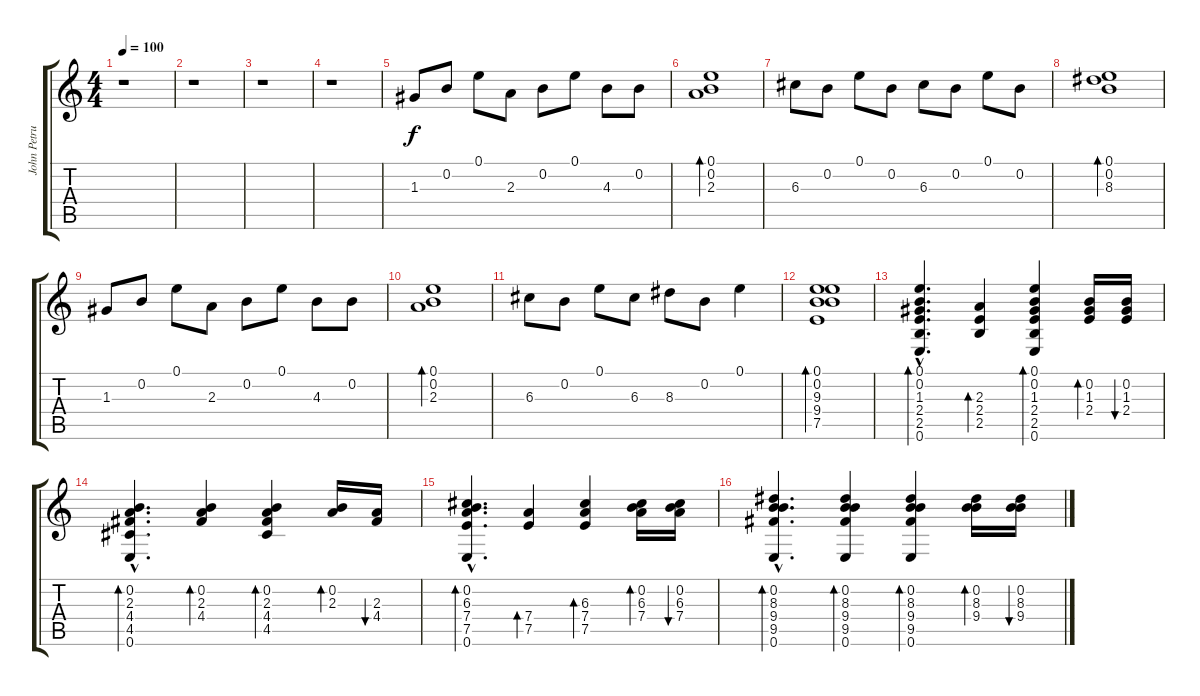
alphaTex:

\track ("John Petrucci" "John Petru") {instrument electricguitarclean}
\staff {score tabs}
\tuning (E4 B3 G3 D3 A2 E2) {hide}
\ts (4 4)
\tempo 100
\clef g2
\ks c
r.1{dy f instrument electricguitarclean} |
r.1 |
r.1 |
r.1 |
1.3.8 0.2.8 0.1.8 2.3.8 0.2.8 0.1.8 4.3.8 0.2.8 |
(0.1 0.2 2.3).1{bd 120} |
6.3.8 0.2.8 0.1.8 0.2.8 6.3.8 0.2.8 0.1.8 0.2.8 |
(0.1 0.2 8.3).1{bd 120} |
1.3.8 0.2.8 0.1.8 2.3.8 0.2.8 0.1.8 4.3.8 0.2.8 |
(0.1 0.2 2.3).1{bd 120} |
6.3.8 0.2.8 0.1.8 6.3.8 8.3.8 0.2.8 0.1.4 |
(0.1 0.2 9.3 9.4 7.5).1{bd 120} |
(0.1{hac} 0.2{hac} 1.3{hac} 2.4{hac} 2.5{hac} 0.6{hac}).4{d bd 120} (2.3 2.4 2.5).4{bd 60} (0.1 0.2 1.3 2.4 2.5 0.6).4{bd 60} (0.2 1.3 2.4).16{bd 60} (0.2 1.3 2.4).16{bu 60} |
(0.2{hac} 2.3{hac} 4.4{hac} 4.5{hac} 0.6{hac}).4{d bd 120} (0.2 2.3 4.4).4{bd 60} (0.2 2.3 4.4 4.5).4{bd 60} (0.2 2.3).16{bd 60} (2.3 4.4).16{bu 60} |
(0.2{hac} 6.3{hac} 7.4{hac} 7.5{hac} 0.6{hac}).4{d bd 120} (7.4 7.5).4{bd 60} (6.3 7.4 7.5).4{bd 60} (0.2 6.3 7.4).16{bd 60} (0.2 6.3 7.4).16{bu 60} |
(0.2{hac} 8.3{hac} 9.4{hac} 9.5{hac} 0.6{hac}).4{d bd 120} (0.2 8.3 9.4 9.5 0.6).4{bd 60} (0.2 8.3 9.4 9.5 0.6).4{bd 60} (0.2 8.3 9.4).16{bd 60} (0.2 8.3 9.4).16{bu 60}
